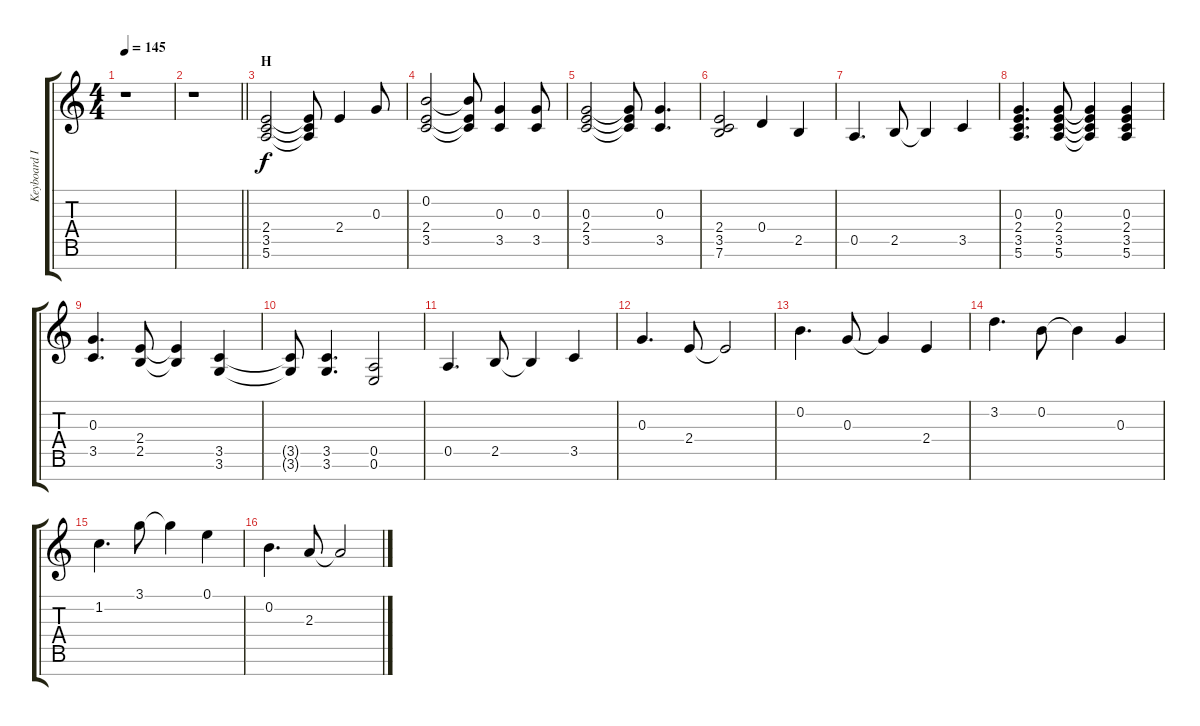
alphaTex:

\track ("Keyboard III" "Keyboard I") {instrument fx5brightness}
\staff {score tabs}
\tuning (E5 B4 G4 D4 A3 E3 B2) {hide}
\ts (4 4)
\tempo 145
\clef g2
\ks c
r.1{dy f} |
\barLineRight lightlight
r.1 |
\section ("" "H")
(2.4 3.5 5.6).2 (2.4{t} 3.5{t} 5.6{t}).8 2.4.4 0.3.8 |
(0.2 2.4 3.5).2 (0.2{t} 2.4{t} 3.5{t}).8 (0.3 3.5).4 (0.3 3.5).8 |
(0.3 2.4 3.5).2 (0.3{t} 2.4{t} 3.5{t}).8 (0.3 3.5).4{d} |
(2.4 3.5 7.6).2 0.4.4 2.5.4 |
0.5.4{d} 2.5.8 2.5{t}.4 3.5.4 |
(0.3 2.4 3.5 5.6).4{d} (0.3 2.4 3.5 5.6).8 (0.3{t} 2.4{t} 3.5{t} 5.6{t}).4 (0.3 2.4 3.5 5.6).4 |
(0.3 3.5).4{d} (2.4 2.5).8 (2.4{t} 2.5{t}).4 (3.5 3.6).4 |
(3.5{t} 3.6{t}).8 (3.5 3.6).4{d} (0.5 0.6).2 |
0.5.4{d} 2.5.8 2.5{t}.4 3.5.4 |
0.3.4{d} 2.4.8 2.4{t}.2 |
0.2.4{d} 0.3.8 0.3{t}.4 2.4.4 |
3.2.4{d} 0.2.8 0.2{t}.4 0.3.4 |
1.2.4{d} 3.1.8 3.1{t}.4 0.1.4 |
0.2.4{d} 2.3.8 2.3{t}.2
